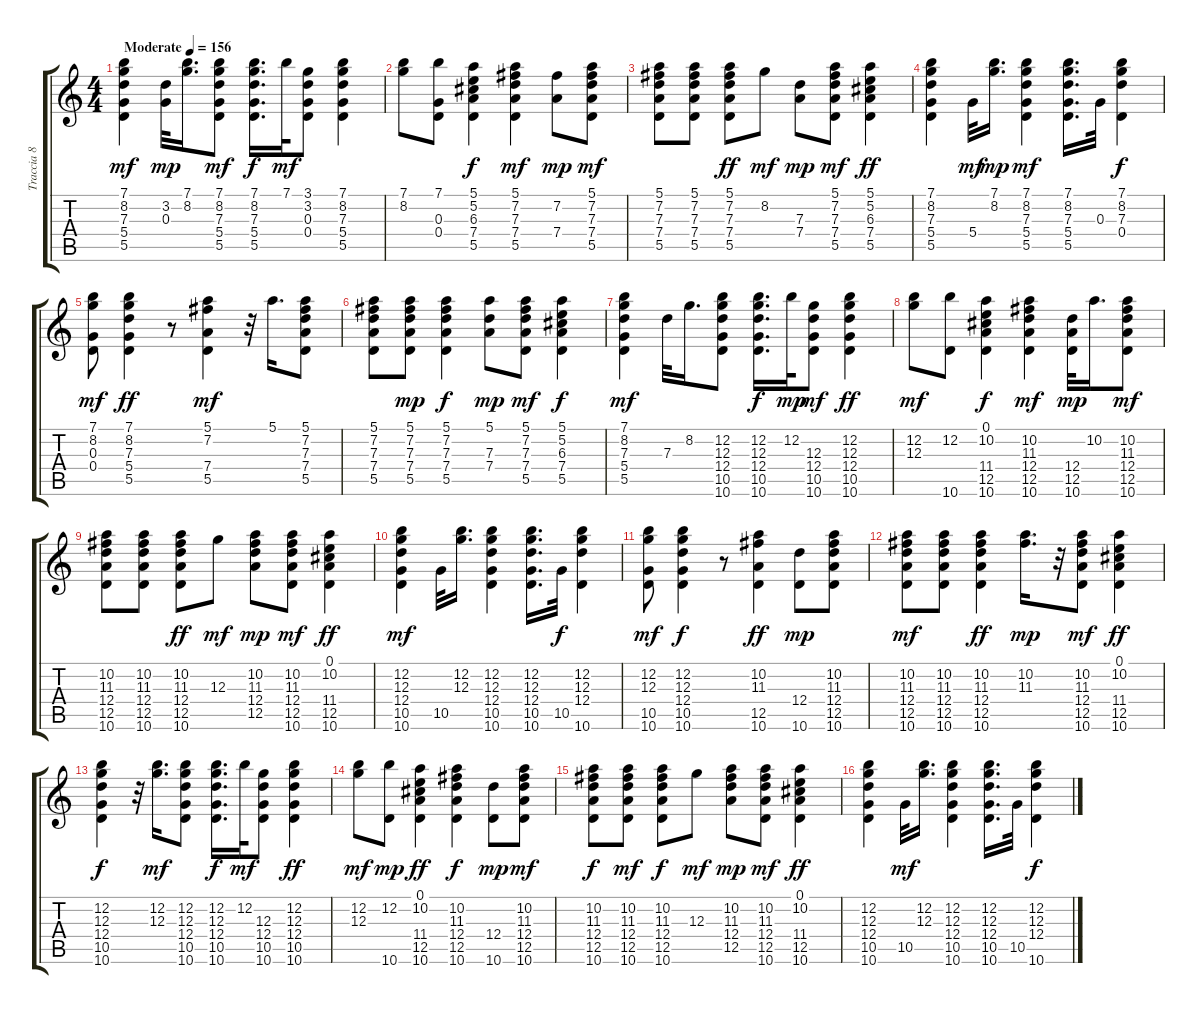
\track ("Traccia 8" "Traccia 8") {instrument acousticguitarnylon}
\staff {score tabs}
\tuning (E4 B3 G3 D3 A2 E2) {hide}
\ts (4 4)
\tempo (156 "Moderate")
\clef g2
\ks c
(7.1 8.2 7.3 5.4 5.5).4{dy mf instrument acousticguitarnylon} (3.2 0.3).32{dy mp} (7.1 8.2).16{d} (7.1 8.2 7.3 5.4 5.5).8{dy mf} (7.1 8.2 7.3 5.4 5.5).16{d dy f} 7.1.32{dy mf} (3.1 3.2 0.3 0.4).8 (7.1 8.2 7.3 5.4 5.5).4 |
(7.1 8.2).8 (7.1 0.3 0.4).8 (5.1 5.2 6.3 7.4 5.5).4{dy f} (5.1 7.2 7.3 7.4 5.5).4{dy mf} (7.2 7.4).8{dy mp} (5.1 7.2 7.3 7.4 5.5).8{dy mf} |
(5.1 7.2 7.3 7.4 5.5).8 (5.1 7.2 7.3 7.4 5.5).8 (5.1 7.2 7.3 7.4 5.5).8{dy ff} 8.2.8{dy mf} (7.3 7.4).8{dy mp} (5.1 7.2 7.3 7.4 5.5).8{dy mf} (5.1 5.2 6.3 7.4 5.5).4{dy ff} |
(7.1 8.2 7.3 5.4 5.5).4 5.4.32{dy mf} (7.1 8.2).16{d dy mp} (7.1 8.2 7.3 5.4 5.5).4{dy mf} (7.1 8.2 7.3 5.4 5.5).16{d} 0.3.32 (7.1 8.2 7.3 0.4).4{dy f} |
(7.1 8.2 0.3 0.4).8{dy mf} (7.1 8.2 7.3 5.4 5.5).4{dy ff} r.8 (5.1 7.2 7.4 5.5).4{dy mf} r.32 5.1.16{d} (5.1 7.2 7.3 7.4 5.5).8 |
(5.1 7.2 7.3 7.4 5.5).8 (5.1 7.2 7.3 7.4 5.5).8{dy mp} (5.1 7.2 7.3 7.4 5.5).4{dy f} (5.1 7.3 7.4).8{dy mp} (5.1 7.2 7.3 7.4 5.5).8{dy mf} (5.1 5.2 6.3 7.4 5.5).4{dy f} |
(7.1 8.2 7.3 5.4 5.5).4{dy mf} 7.3.32 8.2.16{d} (12.2 12.3 12.4 10.5 10.6).8 (12.2 12.3 12.4 10.5 10.6).16{d dy f} 12.2.32{dy mp} (12.3 12.4 10.5 10.6).8{dy mf} (12.2 12.3 12.4 10.5 10.6).4{dy ff} |
(12.2 12.3).8{dy mf} (12.2 10.6).8 (0.1 10.2 11.4 12.5 10.6).4{dy f} (10.2 11.3 12.4 12.5 10.6).4{dy mf} (12.4 12.5 10.6).32{dy mp} 10.2.16{d} (10.2 11.3 12.4 12.5 10.6).8{dy mf} |
(10.2 11.3 12.4 12.5 10.6).8 (10.2 11.3 12.4 12.5 10.6).8 (10.2 11.3 12.4 12.5 10.6).8{dy ff} 12.3.8{dy mf} (10.2 11.3 12.4 12.5).8{dy mp} (10.2 11.3 12.4 12.5 10.6).8{dy mf} (0.1 10.2 11.4 12.5 10.6).4{dy ff} |
(12.2 12.3 12.4 10.5 10.6).4{dy mf} 10.5.32 (12.2 12.3).16{d} (12.2 12.3 12.4 10.5 10.6).4 (12.2 12.3 12.4 10.5 10.6).16{d} 10.5.32{dy f} (12.2 12.3 12.4 10.6).4 |
(12.2 12.3 10.5 10.6).8{dy mf} (12.2 12.3 12.4 10.5 10.6).4{dy f} r.8 (10.2 11.3 12.5 10.6).4{dy ff} (12.4 10.6).8{dy mp} (10.2 11.3 12.4 12.5 10.6).8 |
(10.2 11.3 12.4 12.5 10.6).8{dy mf} (10.2 11.3 12.4 12.5 10.6).8 (10.2 11.3 12.4 12.5 10.6).4{dy ff} (10.2 11.3).16{d dy mp} r.32 (10.2 11.3 12.4 12.5 10.6).8{dy mf} (0.1 10.2 11.4 12.5 10.6).4{dy ff} |
(12.2 12.3 12.4 10.5 10.6).4{dy f} r.32 (12.2 12.3).16{d dy mf} (12.2 12.3 12.4 10.5 10.6).8 (12.2 12.3 12.4 10.5 10.6).16{d dy f} 12.2.32{dy mf} (12.3 12.4 10.5 10.6).8 (12.2 12.3 12.4 10.5 10.6).4{dy ff} |
(12.2 12.3).8{dy mf} (12.2 10.6).8{dy mp} (0.1 10.2 11.4 12.5 10.6).4{dy ff} (10.2 11.3 12.4 12.5 10.6).4{dy f} (12.4 10.6).8{dy mp} (10.2 11.3 12.4 12.5 10.6).8{dy mf} |
(10.2 11.3 12.4 12.5 10.6).8{dy f} (10.2 11.3 12.4 12.5 10.6).8{dy mf} (10.2 11.3 12.4 12.5 10.6).8{dy f} 12.3.8{dy mf} (10.2 11.3 12.4 12.5).8{dy mp} (10.2 11.3 12.4 12.5 10.6).8{dy mf} (0.1 10.2 11.4 12.5 10.6).4{dy ff} |
(12.2 12.3 12.4 10.5 10.6).4 10.5.32{dy mf} (12.2 12.3).16{d} (12.2 12.3 12.4 10.5 10.6).4 (12.2 12.3 12.4 10.5 10.6).16{d} 10.5.32 (12.2 12.3 12.4 10.6).4{dy f}
